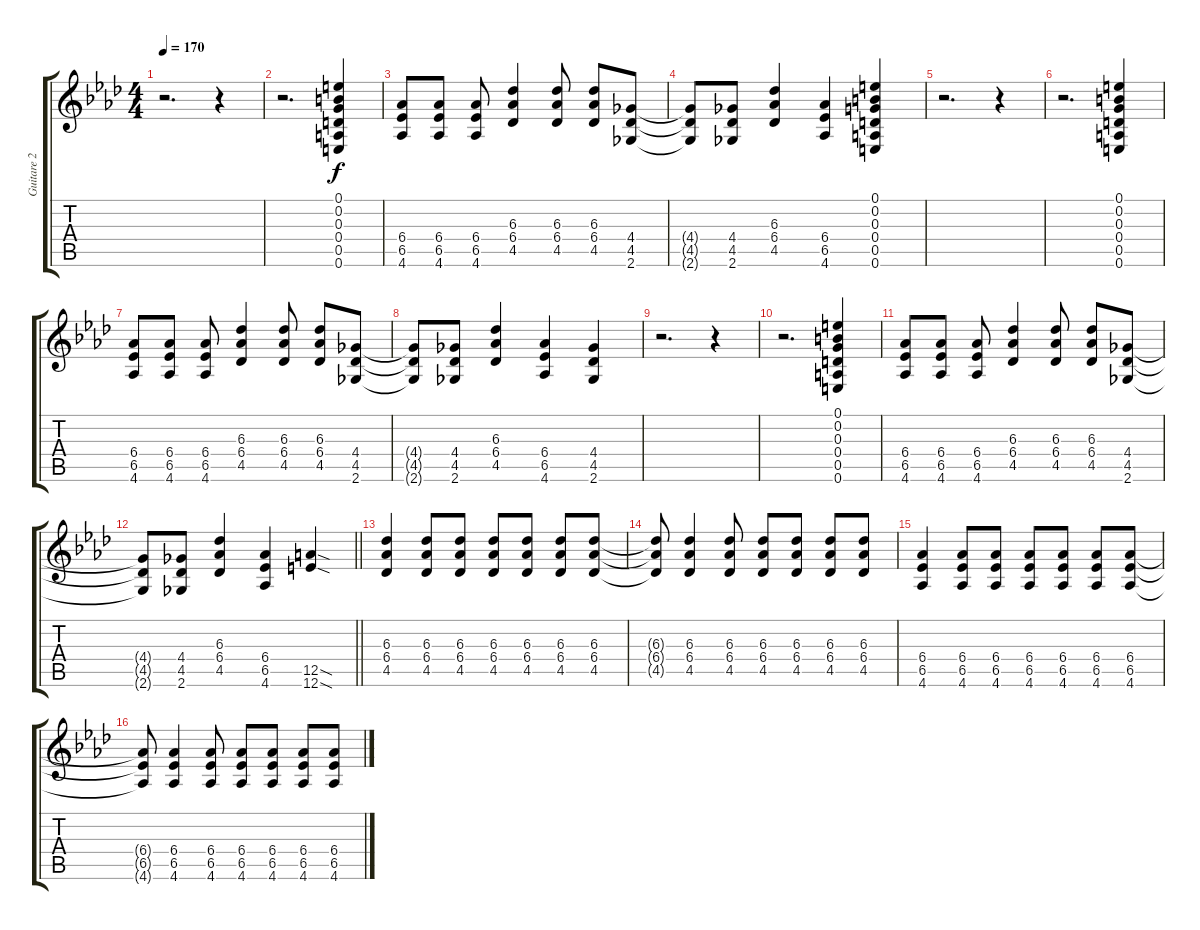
\track ("Guitare 2" "Guitare 2") {instrument distortionguitar}
\staff {score tabs}
\tuning (E4 B3 G3 D3 A2 E2) {hide}
\ts (4 4)
\tempo 170
\clef g2
\ks ab
r.2{d dy f} r.4 |
r.2{d} (0.1 0.2 0.3 0.4 0.5 0.6).4 |
(6.4 6.5 4.6).8 (6.4 6.5 4.6).8 (6.4 6.5 4.6).8 (6.3 6.4 4.5).4 (6.3 6.4 4.5).8 (6.3 6.4 4.5).8 (4.4 4.5 2.6).8 |
(4.4{t} 4.5{t} 2.6{t}).8 (4.4 4.5 2.6).8 (6.3 6.4 4.5).4 (6.4 6.5 4.6).4 (0.1 0.2 0.3 0.4 0.5 0.6).4 |
r.2{d} r.4 |
r.2{d} (0.1 0.2 0.3 0.4 0.5 0.6).4 |
(6.4 6.5 4.6).8 (6.4 6.5 4.6).8 (6.4 6.5 4.6).8 (6.3 6.4 4.5).4 (6.3 6.4 4.5).8 (6.3 6.4 4.5).8 (4.4 4.5 2.6).8 |
(4.4{t} 4.5{t} 2.6{t}).8 (4.4 4.5 2.6).8 (6.3 6.4 4.5).4 (6.4 6.5 4.6).4 (4.4 4.5 2.6).4 |
r.2{d} r.4 |
r.2{d} (0.1 0.2 0.3 0.4 0.5 0.6).4 |
(6.4 6.5 4.6).8 (6.4 6.5 4.6).8 (6.4 6.5 4.6).8 (6.3 6.4 4.5).4 (6.3 6.4 4.5).8 (6.3 6.4 4.5).8 (4.4 4.5 2.6).8 |
\barLineRight lightlight
(4.4{t} 4.5{t} 2.6{t}).8 (4.4 4.5 2.6).8 (6.3 6.4 4.5).4 (6.4 6.5 4.6).4 (12.5{sod} 12.6{sod}).4 |
(6.3 6.4 4.5).4 (6.3 6.4 4.5).8 (6.3 6.4 4.5).8 (6.3 6.4 4.5).8 (6.3 6.4 4.5).8 (6.3 6.4 4.5).8 (6.3 6.4 4.5).8 |
(6.3{t} 6.4{t} 4.5{t}).8 (6.3 6.4 4.5).4 (6.3 6.4 4.5).8 (6.3 6.4 4.5).8 (6.3 6.4 4.5).8 (6.3 6.4 4.5).8 (6.3 6.4 4.5).8 |
(6.4 6.5 4.6).4 (6.4 6.5 4.6).8 (6.4 6.5 4.6).8 (6.4 6.5 4.6).8 (6.4 6.5 4.6).8 (6.4 6.5 4.6).8 (6.4 6.5 4.6).8 |
(6.4{t} 6.5{t} 4.6{t}).8 (6.4 6.5 4.6).4 (6.4 6.5 4.6).8 (6.4 6.5 4.6).8 (6.4 6.5 4.6).8 (6.4 6.5 4.6).8 (6.4 6.5 4.6).8
